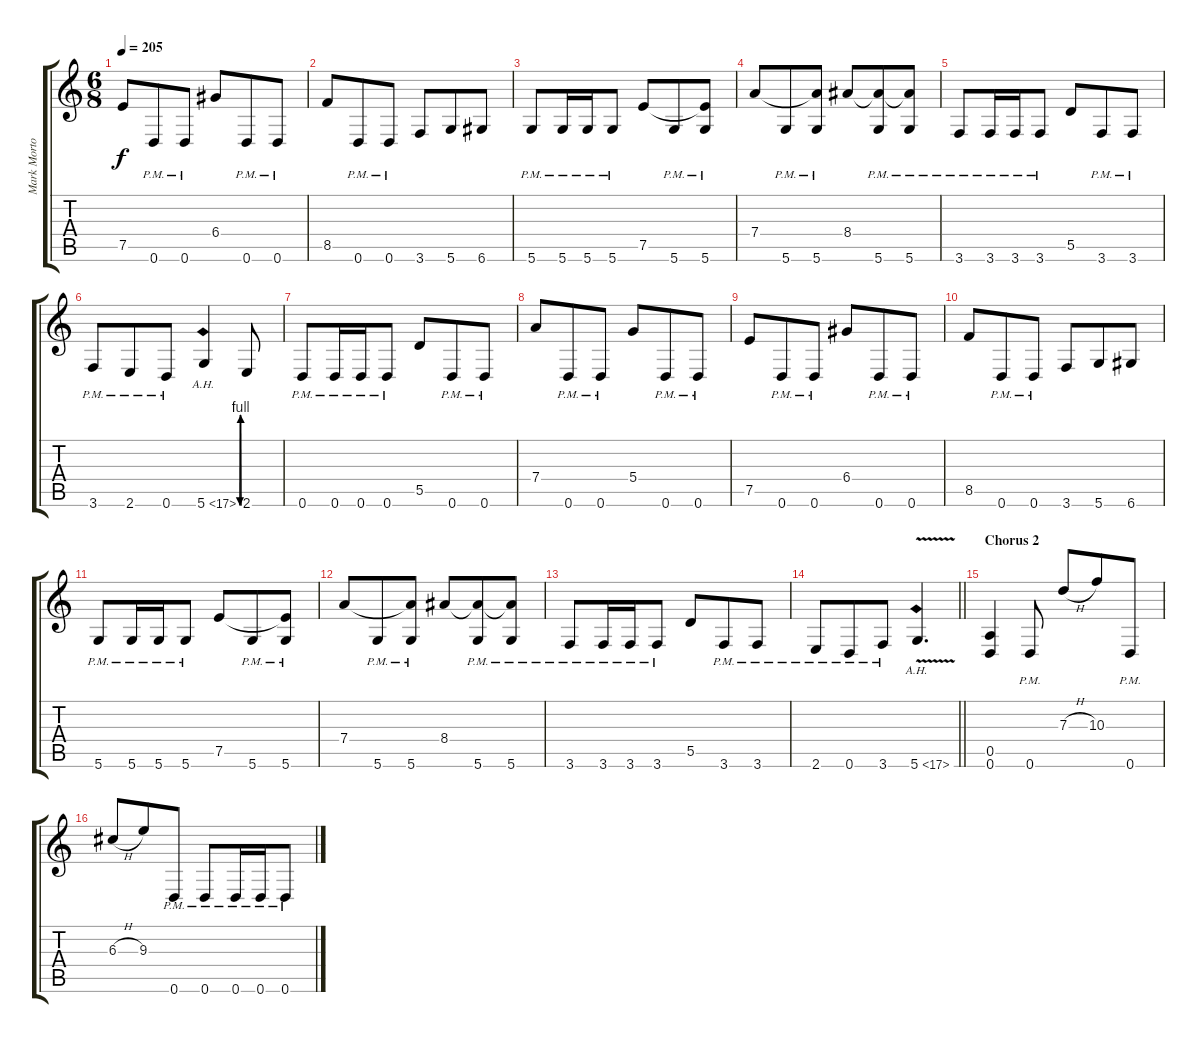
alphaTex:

\track ("Mark Morton - Rhythm" "Mark Morto") {instrument distortionguitar}
\staff {score tabs}
\tuning (E4 B3 G3 D3 A2 D2) {hide}
\ts (6 8)
\tempo 205
\clef g2
\ks c
7.5.8{dy f} 0.6{pm}.8 0.6{pm}.8 6.4.8 0.6{pm}.8 0.6{pm}.8 |
8.5.8 0.6{pm}.8 0.6{pm}.8 3.6.8 5.6.8 6.6.8 |
5.6{pm}.8 5.6{pm}.16 5.6{pm}.16 5.6{pm}.8 7.5.8 5.6{pm}.8 (7.5{t} 5.6{pm}).8 |
7.4.8 5.6{pm}.8 (7.4{t} 5.6{pm}).8 8.4.8 (8.4{t} 5.6{pm}).8 (8.4{t} 5.6{pm}).8 |
3.6{pm}.8 3.6{pm}.16 3.6{pm}.16 3.6{pm}.8 5.5.8 3.6{pm}.8 3.6{pm}.8 |
3.6{pm}.8 2.6{pm}.8 0.6{pm}.8 5.6{be (custom 0 0 10 4 20 4 30 0 60 0) ah 12}.4 2.6.8 |
0.6{pm}.8 0.6{pm}.16 0.6{pm}.16 0.6{pm}.8 5.5.8 0.6{pm}.8 0.6{pm}.8 |
7.4.8 0.6{pm}.8 0.6{pm}.8 5.4.8 0.6{pm}.8 0.6{pm}.8 |
7.5.8 0.6{pm}.8 0.6{pm}.8 6.4.8 0.6{pm}.8 0.6{pm}.8 |
8.5.8 0.6{pm}.8 0.6{pm}.8 3.6.8 5.6.8 6.6.8 |
5.6{pm}.8 5.6{pm}.16 5.6{pm}.16 5.6{pm}.8 7.5.8 5.6{pm}.8 (7.5{t} 5.6{pm}).8 |
7.4.8 5.6{pm}.8 (7.4{t} 5.6{pm}).8 8.4.8 (8.4{t} 5.6{pm}).8 (8.4{t} 5.6{pm}).8 |
3.6{pm}.8 3.6{pm}.16 3.6{pm}.16 3.6{pm}.8 5.5.8 3.6{pm}.8 3.6{pm}.8 |
\barLineRight lightlight
2.6{pm}.8 0.6{pm}.8 3.6{pm}.8 5.6{ah 12 v}.4{d} |
\section ("" "Chorus 2")
(0.5 0.6).4 0.6{pm}.8 7.3{h}.8 10.3.8 0.6{pm}.8 |
6.3{h}.8 9.3.8 0.6{pm}.8 0.6{pm}.8 0.6{pm}.16 0.6{pm}.16 0.6{pm}.8
